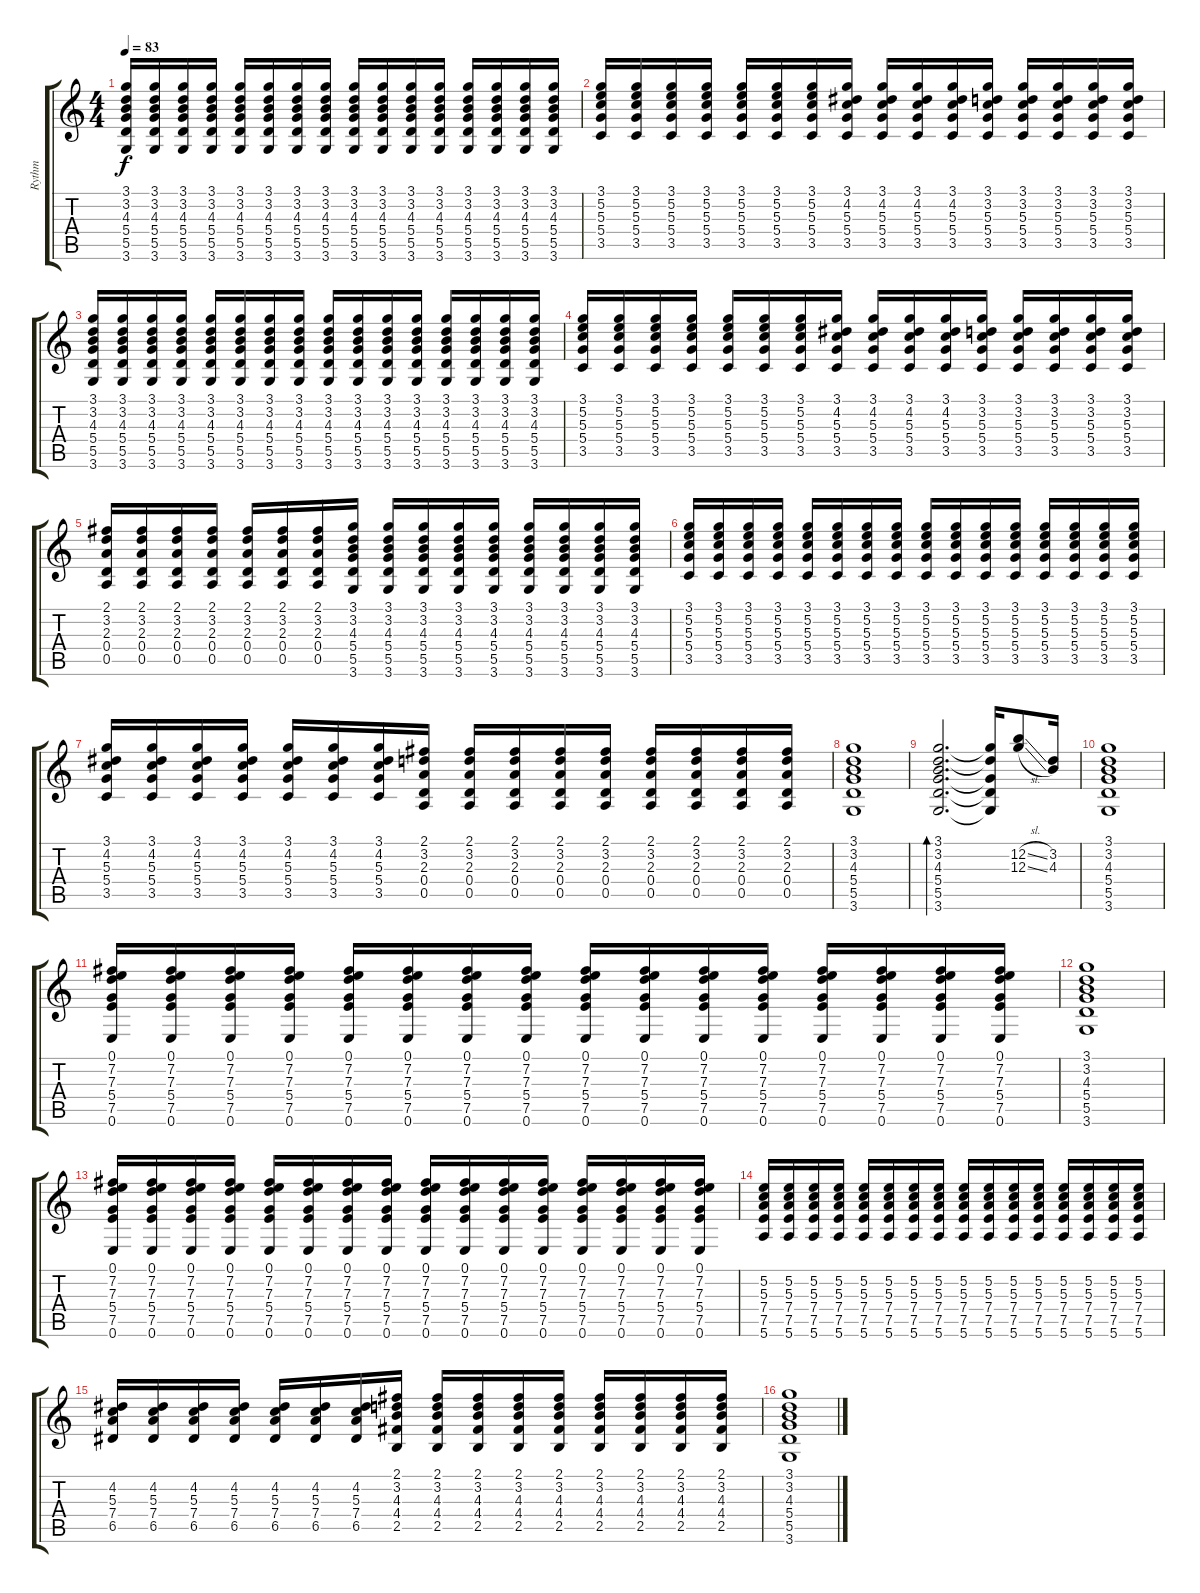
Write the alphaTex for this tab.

\track ("Rythm" "Rythm") {instrument electricguitarclean}
\staff {score tabs}
\tuning (E4 B3 G3 D3 A2 E2) {hide}
\ts (4 4)
\tempo 83
\clef g2
\ks c
(3.1 3.2 4.3 5.4 5.5 3.6).16{dy f} (3.1 3.2 4.3 5.4 5.5 3.6).16 (3.1 3.2 4.3 5.4 5.5 3.6).16 (3.1 3.2 4.3 5.4 5.5 3.6).16 (3.1 3.2 4.3 5.4 5.5 3.6).16 (3.1 3.2 4.3 5.4 5.5 3.6).16 (3.1 3.2 4.3 5.4 5.5 3.6).16 (3.1 3.2 4.3 5.4 5.5 3.6).16 (3.1 3.2 4.3 5.4 5.5 3.6).16 (3.1 3.2 4.3 5.4 5.5 3.6).16 (3.1 3.2 4.3 5.4 5.5 3.6).16 (3.1 3.2 4.3 5.4 5.5 3.6).16 (3.1 3.2 4.3 5.4 5.5 3.6).16 (3.1 3.2 4.3 5.4 5.5 3.6).16 (3.1 3.2 4.3 5.4 5.5 3.6).16 (3.1 3.2 4.3 5.4 5.5 3.6).16 |
(3.1 5.2 5.3 5.4 3.5).16 (3.1 5.2 5.3 5.4 3.5).16 (3.1 5.2 5.3 5.4 3.5).16 (3.1 5.2 5.3 5.4 3.5).16 (3.1 5.2 5.3 5.4 3.5).16 (3.1 5.2 5.3 5.4 3.5).16 (3.1 5.2 5.3 5.4 3.5).16 (3.1 4.2 5.3 5.4 3.5).16 (3.1 4.2 5.3 5.4 3.5).16 (3.1 4.2 5.3 5.4 3.5).16 (3.1 4.2 5.3 5.4 3.5).16 (3.1 3.2 5.3 5.4 3.5).16 (3.1 3.2 5.3 5.4 3.5).16 (3.1 3.2 5.3 5.4 3.5).16 (3.1 3.2 5.3 5.4 3.5).16 (3.1 3.2 5.3 5.4 3.5).16 |
(3.1 3.2 4.3 5.4 5.5 3.6).16 (3.1 3.2 4.3 5.4 5.5 3.6).16 (3.1 3.2 4.3 5.4 5.5 3.6).16 (3.1 3.2 4.3 5.4 5.5 3.6).16 (3.1 3.2 4.3 5.4 5.5 3.6).16 (3.1 3.2 4.3 5.4 5.5 3.6).16 (3.1 3.2 4.3 5.4 5.5 3.6).16 (3.1 3.2 4.3 5.4 5.5 3.6).16 (3.1 3.2 4.3 5.4 5.5 3.6).16 (3.1 3.2 4.3 5.4 5.5 3.6).16 (3.1 3.2 4.3 5.4 5.5 3.6).16 (3.1 3.2 4.3 5.4 5.5 3.6).16 (3.1 3.2 4.3 5.4 5.5 3.6).16 (3.1 3.2 4.3 5.4 5.5 3.6).16 (3.1 3.2 4.3 5.4 5.5 3.6).16 (3.1 3.2 4.3 5.4 5.5 3.6).16 |
(3.1 5.2 5.3 5.4 3.5).16 (3.1 5.2 5.3 5.4 3.5).16 (3.1 5.2 5.3 5.4 3.5).16 (3.1 5.2 5.3 5.4 3.5).16 (3.1 5.2 5.3 5.4 3.5).16 (3.1 5.2 5.3 5.4 3.5).16 (3.1 5.2 5.3 5.4 3.5).16 (3.1 4.2 5.3 5.4 3.5).16 (3.1 4.2 5.3 5.4 3.5).16 (3.1 4.2 5.3 5.4 3.5).16 (3.1 4.2 5.3 5.4 3.5).16 (3.1 3.2 5.3 5.4 3.5).16 (3.1 3.2 5.3 5.4 3.5).16 (3.1 3.2 5.3 5.4 3.5).16 (3.1 3.2 5.3 5.4 3.5).16 (3.1 3.2 5.3 5.4 3.5).16 |
(2.1 3.2 2.3 0.4 0.5).16 (2.1 3.2 2.3 0.4 0.5).16 (2.1 3.2 2.3 0.4 0.5).16 (2.1 3.2 2.3 0.4 0.5).16 (2.1 3.2 2.3 0.4 0.5).16 (2.1 3.2 2.3 0.4 0.5).16 (2.1 3.2 2.3 0.4 0.5).16 (3.1 3.2 4.3 5.4 5.5 3.6).16 (3.1 3.2 4.3 5.4 5.5 3.6).16 (3.1 3.2 4.3 5.4 5.5 3.6).16 (3.1 3.2 4.3 5.4 5.5 3.6).16 (3.1 3.2 4.3 5.4 5.5 3.6).16 (3.1 3.2 4.3 5.4 5.5 3.6).16 (3.1 3.2 4.3 5.4 5.5 3.6).16 (3.1 3.2 4.3 5.4 5.5 3.6).16 (3.1 3.2 4.3 5.4 5.5 3.6).16 |
(3.1 5.2 5.3 5.4 3.5).16 (3.1 5.2 5.3 5.4 3.5).16 (3.1 5.2 5.3 5.4 3.5).16 (3.1 5.2 5.3 5.4 3.5).16 (3.1 5.2 5.3 5.4 3.5).16 (3.1 5.2 5.3 5.4 3.5).16 (3.1 5.2 5.3 5.4 3.5).16 (3.1 5.2 5.3 5.4 3.5).16 (3.1 5.2 5.3 5.4 3.5).16 (3.1 5.2 5.3 5.4 3.5).16 (3.1 5.2 5.3 5.4 3.5).16 (3.1 5.2 5.3 5.4 3.5).16 (3.1 5.2 5.3 5.4 3.5).16 (3.1 5.2 5.3 5.4 3.5).16 (3.1 5.2 5.3 5.4 3.5).16 (3.1 5.2 5.3 5.4 3.5).16 |
(3.1 4.2 5.3 5.4 3.5).16 (3.1 4.2 5.3 5.4 3.5).16 (3.1 4.2 5.3 5.4 3.5).16 (3.1 4.2 5.3 5.4 3.5).16 (3.1 4.2 5.3 5.4 3.5).16 (3.1 4.2 5.3 5.4 3.5).16 (3.1 4.2 5.3 5.4 3.5).16 (2.1 3.2 2.3 0.4 0.5).16 (2.1 3.2 2.3 0.4 0.5).16 (2.1 3.2 2.3 0.4 0.5).16 (2.1 3.2 2.3 0.4 0.5).16 (2.1 3.2 2.3 0.4 0.5).16 (2.1 3.2 2.3 0.4 0.5).16 (2.1 3.2 2.3 0.4 0.5).16 (2.1 3.2 2.3 0.4 0.5).16 (2.1 3.2 2.3 0.4 0.5).16 |
(3.1 3.2 4.3 5.4 5.5 3.6).1 |
(3.1 3.2 4.3 5.4 5.5 3.6).2{d bd 120} (3.1{t} 3.2{t} 5.4{t} 5.5{t} 3.6{t}).16 (12.2{sl} 12.3{sl}).8 (3.2 4.3).16 |
(3.1 3.2 4.3 5.4 5.5 3.6).1 |
(0.1 7.2 7.3 5.4 7.5 0.6).16 (0.1 7.2 7.3 5.4 7.5 0.6).16 (0.1 7.2 7.3 5.4 7.5 0.6).16 (0.1 7.2 7.3 5.4 7.5 0.6).16 (0.1 7.2 7.3 5.4 7.5 0.6).16 (0.1 7.2 7.3 5.4 7.5 0.6).16 (0.1 7.2 7.3 5.4 7.5 0.6).16 (0.1 7.2 7.3 5.4 7.5 0.6).16 (0.1 7.2 7.3 5.4 7.5 0.6).16 (0.1 7.2 7.3 5.4 7.5 0.6).16 (0.1 7.2 7.3 5.4 7.5 0.6).16 (0.1 7.2 7.3 5.4 7.5 0.6).16 (0.1 7.2 7.3 5.4 7.5 0.6).16 (0.1 7.2 7.3 5.4 7.5 0.6).16 (0.1 7.2 7.3 5.4 7.5 0.6).16 (0.1 7.2 7.3 5.4 7.5 0.6).16 |
(3.1 3.2 4.3 5.4 5.5 3.6).1 |
(0.1 7.2 7.3 5.4 7.5 0.6).16 (0.1 7.2 7.3 5.4 7.5 0.6).16 (0.1 7.2 7.3 5.4 7.5 0.6).16 (0.1 7.2 7.3 5.4 7.5 0.6).16 (0.1 7.2 7.3 5.4 7.5 0.6).16 (0.1 7.2 7.3 5.4 7.5 0.6).16 (0.1 7.2 7.3 5.4 7.5 0.6).16 (0.1 7.2 7.3 5.4 7.5 0.6).16 (0.1 7.2 7.3 5.4 7.5 0.6).16 (0.1 7.2 7.3 5.4 7.5 0.6).16 (0.1 7.2 7.3 5.4 7.5 0.6).16 (0.1 7.2 7.3 5.4 7.5 0.6).16 (0.1 7.2 7.3 5.4 7.5 0.6).16 (0.1 7.2 7.3 5.4 7.5 0.6).16 (0.1 7.2 7.3 5.4 7.5 0.6).16 (0.1 7.2 7.3 5.4 7.5 0.6).16 |
(5.2 5.3 7.4 7.5 5.6).16 (5.2 5.3 7.4 7.5 5.6).16 (5.2 5.3 7.4 7.5 5.6).16 (5.2 5.3 7.4 7.5 5.6).16 (5.2 5.3 7.4 7.5 5.6).16 (5.2 5.3 7.4 7.5 5.6).16 (5.2 5.3 7.4 7.5 5.6).16 (5.2 5.3 7.4 7.5 5.6).16 (5.2 5.3 7.4 7.5 5.6).16 (5.2 5.3 7.4 7.5 5.6).16 (5.2 5.3 7.4 7.5 5.6).16 (5.2 5.3 7.4 7.5 5.6).16 (5.2 5.3 7.4 7.5 5.6).16 (5.2 5.3 7.4 7.5 5.6).16 (5.2 5.3 7.4 7.5 5.6).16 (5.2 5.3 7.4 7.5 5.6).16 |
(4.2 5.3 7.4 6.5).16 (4.2 5.3 7.4 6.5).16 (4.2 5.3 7.4 6.5).16 (4.2 5.3 7.4 6.5).16 (4.2 5.3 7.4 6.5).16 (4.2 5.3 7.4 6.5).16 (4.2 5.3 7.4 6.5).16 (2.1 3.2 4.3 4.4 2.5).16 (2.1 3.2 4.3 4.4 2.5).16 (2.1 3.2 4.3 4.4 2.5).16 (2.1 3.2 4.3 4.4 2.5).16 (2.1 3.2 4.3 4.4 2.5).16 (2.1 3.2 4.3 4.4 2.5).16 (2.1 3.2 4.3 4.4 2.5).16 (2.1 3.2 4.3 4.4 2.5).16 (2.1 3.2 4.3 4.4 2.5).16 |
(3.1 3.2 4.3 5.4 5.5 3.6).1
